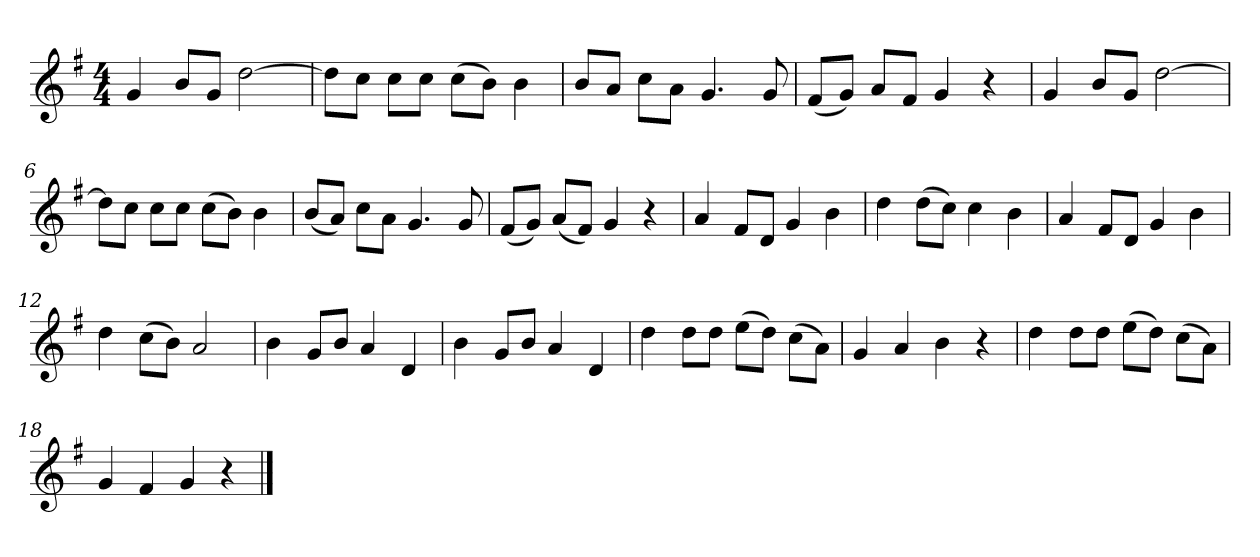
**kern
*part1
*staff1
*k[f#]
*M4/4
*MM120
=1
4g
8bL
8gJ
[2dd
=2
8ddL]
8ccJ
8ccL
8ccJ
(8ccL
8bJ)
4b
=3
8bL
8aJ
8ccL
8aJ
4.g
8g
=4
(8f#L
8gJ)
8aL
8f#J
4g
4r
=5
4g
8bL
8gJ
[2dd
=6
8ddL]
8ccJ
8ccL
8ccJ
(8ccL
8bJ)
4b
=7
(8bL
8aJ)
8ccL
8aJ
4.g
8g
=8
(8f#L
8gJ)
(8aL
8f#J)
4g
4r
=9
4a
8f#L
8dJ
4g
4b
=10
4dd
(8ddL
8ccJ)
4cc
4b
=11
4a
8f#L
8dJ
4g
4b
=12
4dd
(8ccL
8bJ)
2a
=13
4b
8gL
8bJ
4a
4d
=14
4b
8gL
8bJ
4a
4d
=15
4dd
8ddL
8ddJ
(8eeL
8ddJ)
(8ccL
8aJ)
=16
4g
4a
4b
4r
=17
4dd
8ddL
8ddJ
(8eeL
8ddJ)
(8ccL
8aJ)
=18
4g
4f#
4g
4r
==
*-
